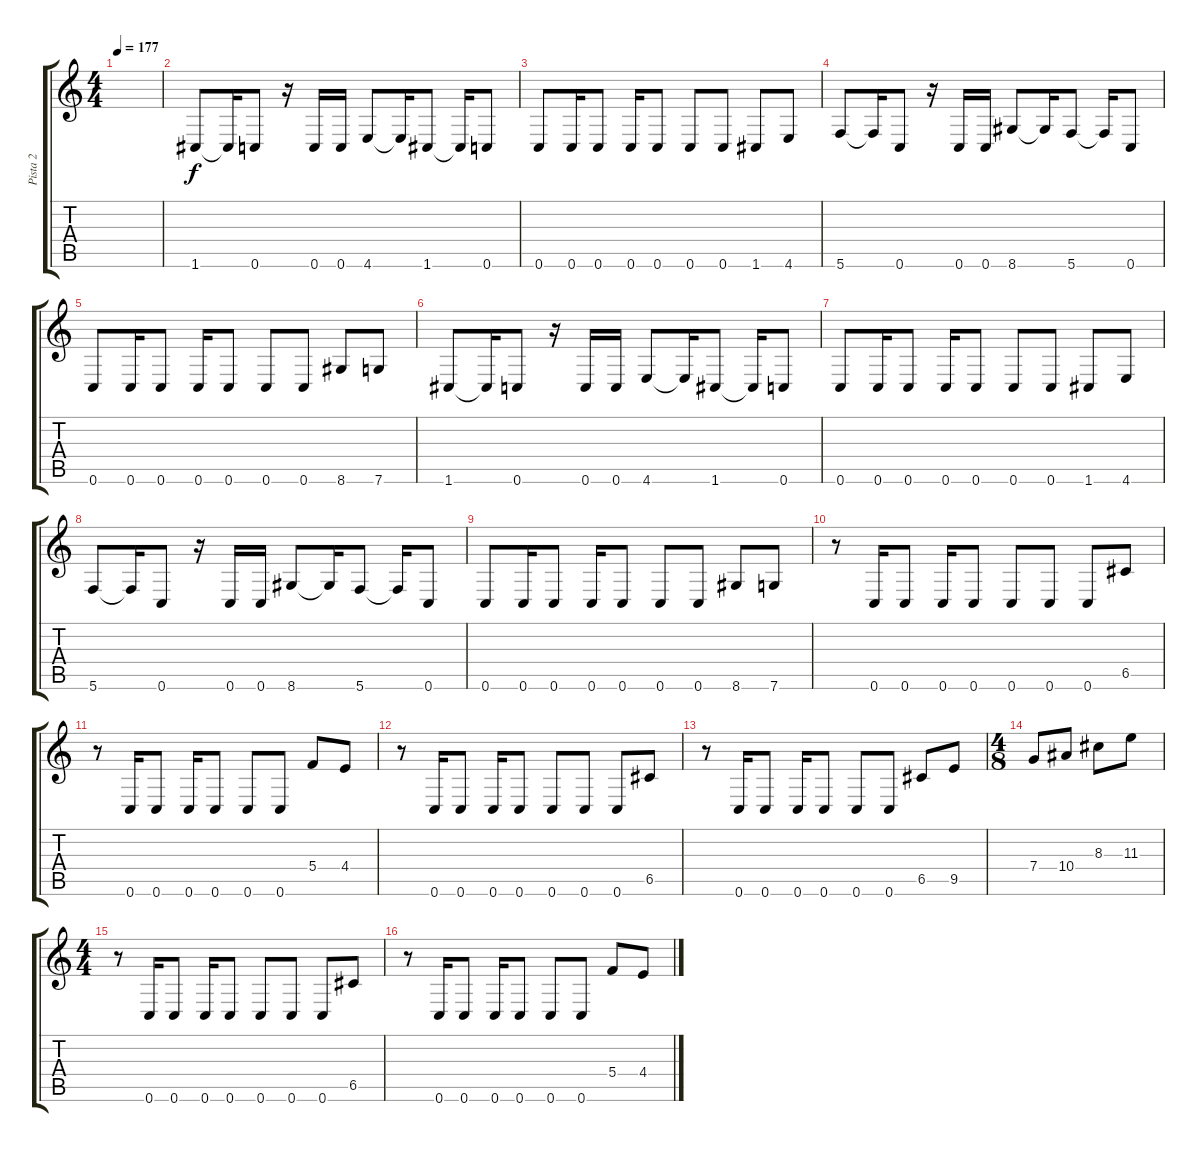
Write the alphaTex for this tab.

\track ("Pista 2" "Pista 2") {instrument distortionguitar}
\staff {score tabs}
\tuning (D4 A3 F3 C3 G2 C2) {hide}
\ts (4 4)
\tempo 177
\clef g2
\ks c
|
1.6.8 1.6{t}.16 0.6.8 r.16 0.6.16 0.6.16 4.6.8 4.6{t}.16 1.6.8 1.6{t}.16 0.6.8 |
0.6.8 0.6.16 0.6.8 0.6.16 0.6.8 0.6.8 0.6.8 1.6.8 4.6.8 |
5.6.8 5.6{t}.16 0.6.8 r.16 0.6.16 0.6.16 8.6.8 8.6{t}.16 5.6.8 5.6{t}.16 0.6.8 |
0.6.8 0.6.16 0.6.8 0.6.16 0.6.8 0.6.8 0.6.8 8.6.8 7.6.8 |
1.6.8 1.6{t}.16 0.6.8 r.16 0.6.16 0.6.16 4.6.8 4.6{t}.16 1.6.8 1.6{t}.16 0.6.8 |
0.6.8 0.6.16 0.6.8 0.6.16 0.6.8 0.6.8 0.6.8 1.6.8 4.6.8 |
5.6.8 5.6{t}.16 0.6.8 r.16 0.6.16 0.6.16 8.6.8 8.6{t}.16 5.6.8 5.6{t}.16 0.6.8 |
0.6.8 0.6.16 0.6.8 0.6.16 0.6.8 0.6.8 0.6.8 8.6.8 7.6.8 |
r.8 0.6.16 0.6.8 0.6.16 0.6.8 0.6.8 0.6.8 0.6.8 6.5.8 |
r.8 0.6.16 0.6.8 0.6.16 0.6.8 0.6.8 0.6.8 5.4.8 4.4.8 |
r.8 0.6.16 0.6.8 0.6.16 0.6.8 0.6.8 0.6.8 0.6.8 6.5.8 |
r.8 0.6.16 0.6.8 0.6.16 0.6.8 0.6.8 0.6.8 6.5.8 9.5.8 |
\ts (4 8)
7.4.8 10.4.8 8.3.8 11.3.8 |
\ts (4 4)
r.8 0.6.16 0.6.8 0.6.16 0.6.8 0.6.8 0.6.8 0.6.8 6.5.8 |
r.8 0.6.16 0.6.8 0.6.16 0.6.8 0.6.8 0.6.8 5.4.8 4.4.8
